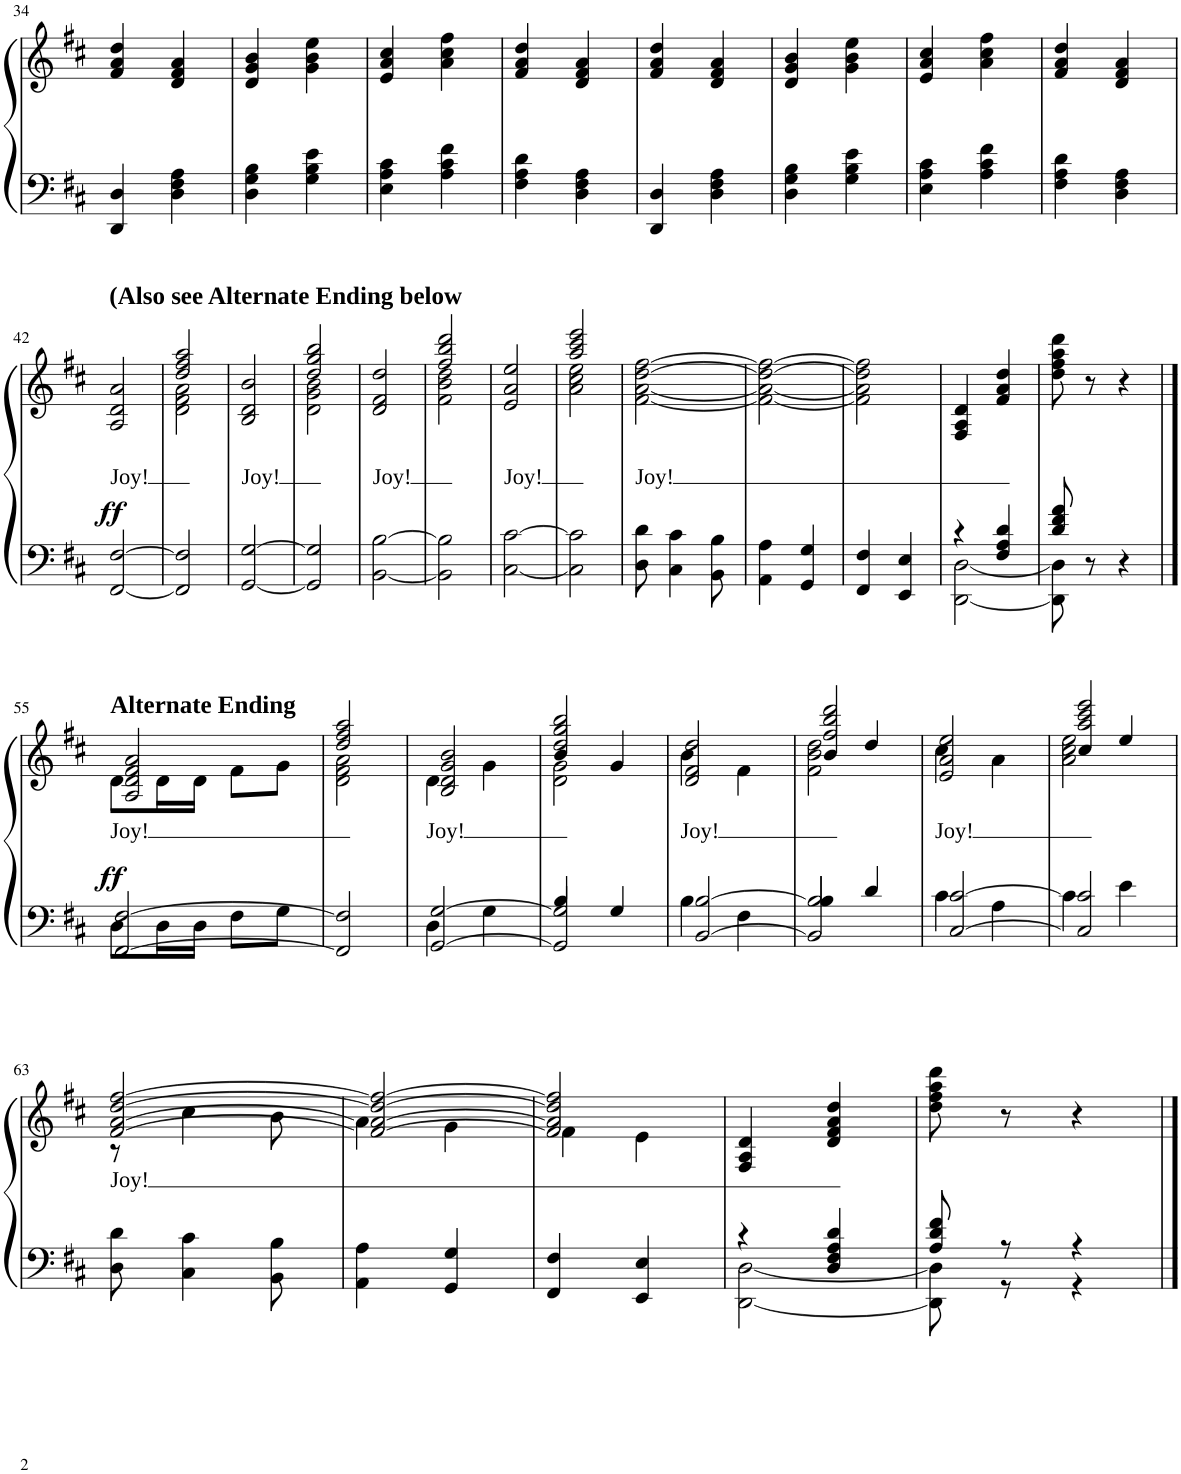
**kern	**kern	**text	**dynam
*part1	*part1	*part1	*part1
*staff2	*staff1	*staff1	*staff1/2
*I"Piano	*	*	*
*I'Pno	*	*	*
!!LO:PB:g=z
*clefF4	*clefG2	*	*
*k[f#c#]	*k[f#c#]	*	*
*M2/4	*M2/4	*	*
=34	=34	=34	=34
4DD/ 4D/	4f#/ 4a/ 4dd/	.	.
4D\ 4F#\ 4A\	4d/ 4f#/ 4a/	.	.
=35	=35	=35	=35
4D\ 4G\ 4B\	4d/ 4g/ 4b/	.	.
4G\ 4B\ 4e\	4g\ 4b\ 4ee\	.	.
=36	=36	=36	=36
4E\ 4A\ 4c#\	4e/ 4a/ 4cc#/	.	.
4A\ 4c#\ 4f#\	4a\ 4cc#\ 4ff#\	.	.
=37	=37	=37	=37
4F#\ 4A\ 4d\	4f#/ 4a/ 4dd/	.	.
4D\ 4F#\ 4A\	4d/ 4f#/ 4a/	.	.
=38	=38	=38	=38
4DD/ 4D/	4f#/ 4a/ 4dd/	.	.
4D\ 4F#\ 4A\	4d/ 4f#/ 4a/	.	.
=39	=39	=39	=39
4D\ 4G\ 4B\	4d/ 4g/ 4b/	.	.
4G\ 4B\ 4e\	4g\ 4b\ 4ee\	.	.
=40	=40	=40	=40
4E\ 4A\ 4c#\	4e/ 4a/ 4cc#/	.	.
4A\ 4c#\ 4f#\	4a\ 4cc#\ 4ff#\	.	.
=41	=41	=41	=41
4F#\ 4A\ 4d\	4f#/ 4a/ 4dd/	.	.
4D\ 4F#\ 4A\	4d/ 4f#/ 4a/	.	.
!!LO:LB:g=z
=42	=42	=42	=42
!	!LO:TX:a:B:t=(Also see Alternate Ending below	!	!
!	!	!LO:LY:b	!LO:DY:b
[2FF#/ [2F#/	2A/ 2d/ 2a/	Joy!	ff
=43	=43	=43	=43
*	*^	*	*
2FF#/] 2F#/]	2dd/ 2ff#/ 2aa/	2d\ 2f#\ 2a\	.	.
=44	=44	=44	=44	=44
!	!	!	!LO:LY:b	!
*	*v	*v	*	*
[2GG/ [2G/	2B/ 2d/ 2b/	Joy!	.
=45	=45	=45	=45
*	*^	*	*
2GG/] 2G/]	2dd/ 2gg/ 2bb/	2d\ 2g\ 2b\	.	.
=46	=46	=46	=46	=46
!	!	!	!LO:LY:b	!
*	*v	*v	*	*
[2BB\ [2B\	2d/ 2f#/ 2dd/	Joy!	.
=47	=47	=47	=47
*	*^	*	*
2BB\] 2B\]	2ff#/ 2bb/ 2ddd/	2f#\ 2b\ 2dd\	.	.
=48	=48	=48	=48	=48
!	!	!	!LO:LY:b	!
*	*v	*v	*	*
[2C#\ [2c#\	2e/ 2a/ 2ee/	Joy!	.
=49	=49	=49	=49
*	*^	*	*
2C#\] 2c#\]	2aa/ 2ccc#/ 2eee/	2a\ 2cc#\ 2ee\	.	.
=50	=50	=50	=50	=50
!	!	!	!LO:LY:b	!
*	*v	*v	*	*
8D\ 8d\	[2f#\ [2a\ [2dd\ [2ff#\	Joy!	.
4C#\ 4c#\	.	.	.
8BB\ 8B\	.	.	.
=51	=51	=51	=51
4AA\ 4A\	2f#\_ 2a\_ 2dd\_ 2ff#\_	.	.
4GG/ 4G/	.	.	.
=52	=52	=52	=52
4FF#/ 4F#/	2f#\] 2a\] 2dd\] 2ff#\]	.	.
4EE/ 4E/	.	.	.
=53	=53	=53	=53
*^	*	*	*
4r	[2DD\ [2D\	4F#/ 4A/ 4d/	.	.
4F#/ 4A/ 4d/	.	4f#/ 4a/ 4dd/	.	.
=54	=54	=54	=54	=54
8d/ 8f#/ 8a/	8DD\] 8D\]	8dd\ 8ff#\ 8aa\ 8ddd\	.	.
8r	4.ryy	8r	.	.
4r	.	4r	.	.
!!LO:LB:g=z
==55	==55	==55	==55	==55
!	!	!LO:TX:a:B:t=Alternate Ending	!	!
!	!	!	!LO:LY:b	!LO:DY:a=2
*	*	*^	*	*
[2FF#/ [2F#/	8D\L	2A/ 2d/ 2f#/ 2a/	8d\L	Joy!	ff
.	16D\L	.	16d\L	.	.
.	16D\JJ	.	16d\JJ	.	.
.	8F#\L	.	8f#\L	.	.
.	8G\J	.	8g\J	.	.
*v	*v	*	*	*	*
=56	=56	=56	=56	=56
2FF#/] 2F#/]	2dd/ 2ff#/ 2aa/	2d\ 2f#\ 2a\	.	.
=57	=57	=57	=57	=57
*^	*	*	*	*
!	!	!	!	!LO:LY:b	!
[2GG/ [2G/	4D\	2B/ 2d/ 2g/ 2b/	4d\	Joy!	.
.	4G\	.	4g\	.	.
=58	=58	=58	=58	=58	=58
*	*	*	*^	*	*
2GG/] 2G/]	4B/	2dd/ 2gg/ 2bb/	2d\ 2g\	4b/	.	.
.	4G/	.	.	4g/	.	.
=59	=59	=59	=59	=59	=59	=59
!	!	!	!	!	!LO:LY:b	!
*	*	*	*v	*v	*	*
[2BB/ [2B/	4B\	2d/ 2f#/ 2dd/	4b\	Joy!	.
.	4F#\	.	4f#\	.	.
=60	=60	=60	=60	=60	=60
*	*	*	*^	*	*
2BB/] 2B/]	4B/	2ff#/ 2bb/ 2ddd/	2f#\ 2b\ 2dd\	4b/	.	.
.	4d/	.	.	4dd/	.	.
=61	=61	=61	=61	=61	=61	=61
!	!	!	!	!	!LO:LY:b	!
*	*	*	*v	*v	*	*
[2C#/ [2c#/	4c#\	2e/ 2a/ 2ee/	4cc#\	Joy!	.
.	4A\	.	4a\	.	.
=62	=62	=62	=62	=62	=62
*	*	*	*^	*	*
2C#/] 2c#/]	4c#\	2aa/ 2ccc#/ 2eee/	2a\ 2cc#\ 2ee\	4cc#/	.	.
.	4e\	.	.	4ee/	.	.
!!LO:LB:g=z
=63	=63	=63	=63	=63	=63	=63
!	!	!	!	!	!LO:LY:b	!
*v	*v	*	*	*	*	*
*	*	*v	*v	*	*
8D\ 8d\	[2f#/ [2a/ [2dd/ [2ff#/	8r	Joy!	.
4C#\ 4c#\	.	4cc#\	.	.
8BB\ 8B\	.	8b\	.	.
=64	=64	=64	=64	=64
4AA\ 4A\	2f#/_ 2a/_ 2dd/_ 2ff#/_	4a\	.	.
4GG/ 4G/	.	4g\	.	.
=65	=65	=65	=65	=65
4FF#/ 4F#/	2f#/] 2a/] 2dd/] 2ff#/]	4f#\	.	.
4EE/ 4E/	.	4e\	.	.
*	*v	*v	*	*
=66	=66	=66	=66
*^	*	*	*
4r	[2DD\ [2D\	4F#/ 4A/ 4d/	.	.
4D/ 4F#/ 4A/ 4d/	.	4d/ 4f#/ 4a/ 4dd/	.	.
=67	=67	=67	=67	=67
8A/ 8d/ 8f#/	8DD\] 8D\]	8dd\ 8ff#\ 8aa\ 8ddd\	.	.
8r	8r	8r	.	.
4r	4r	4r	.	.
*v	*v	*	*	*
==	==	==	==
*-	*-	*-	*-
